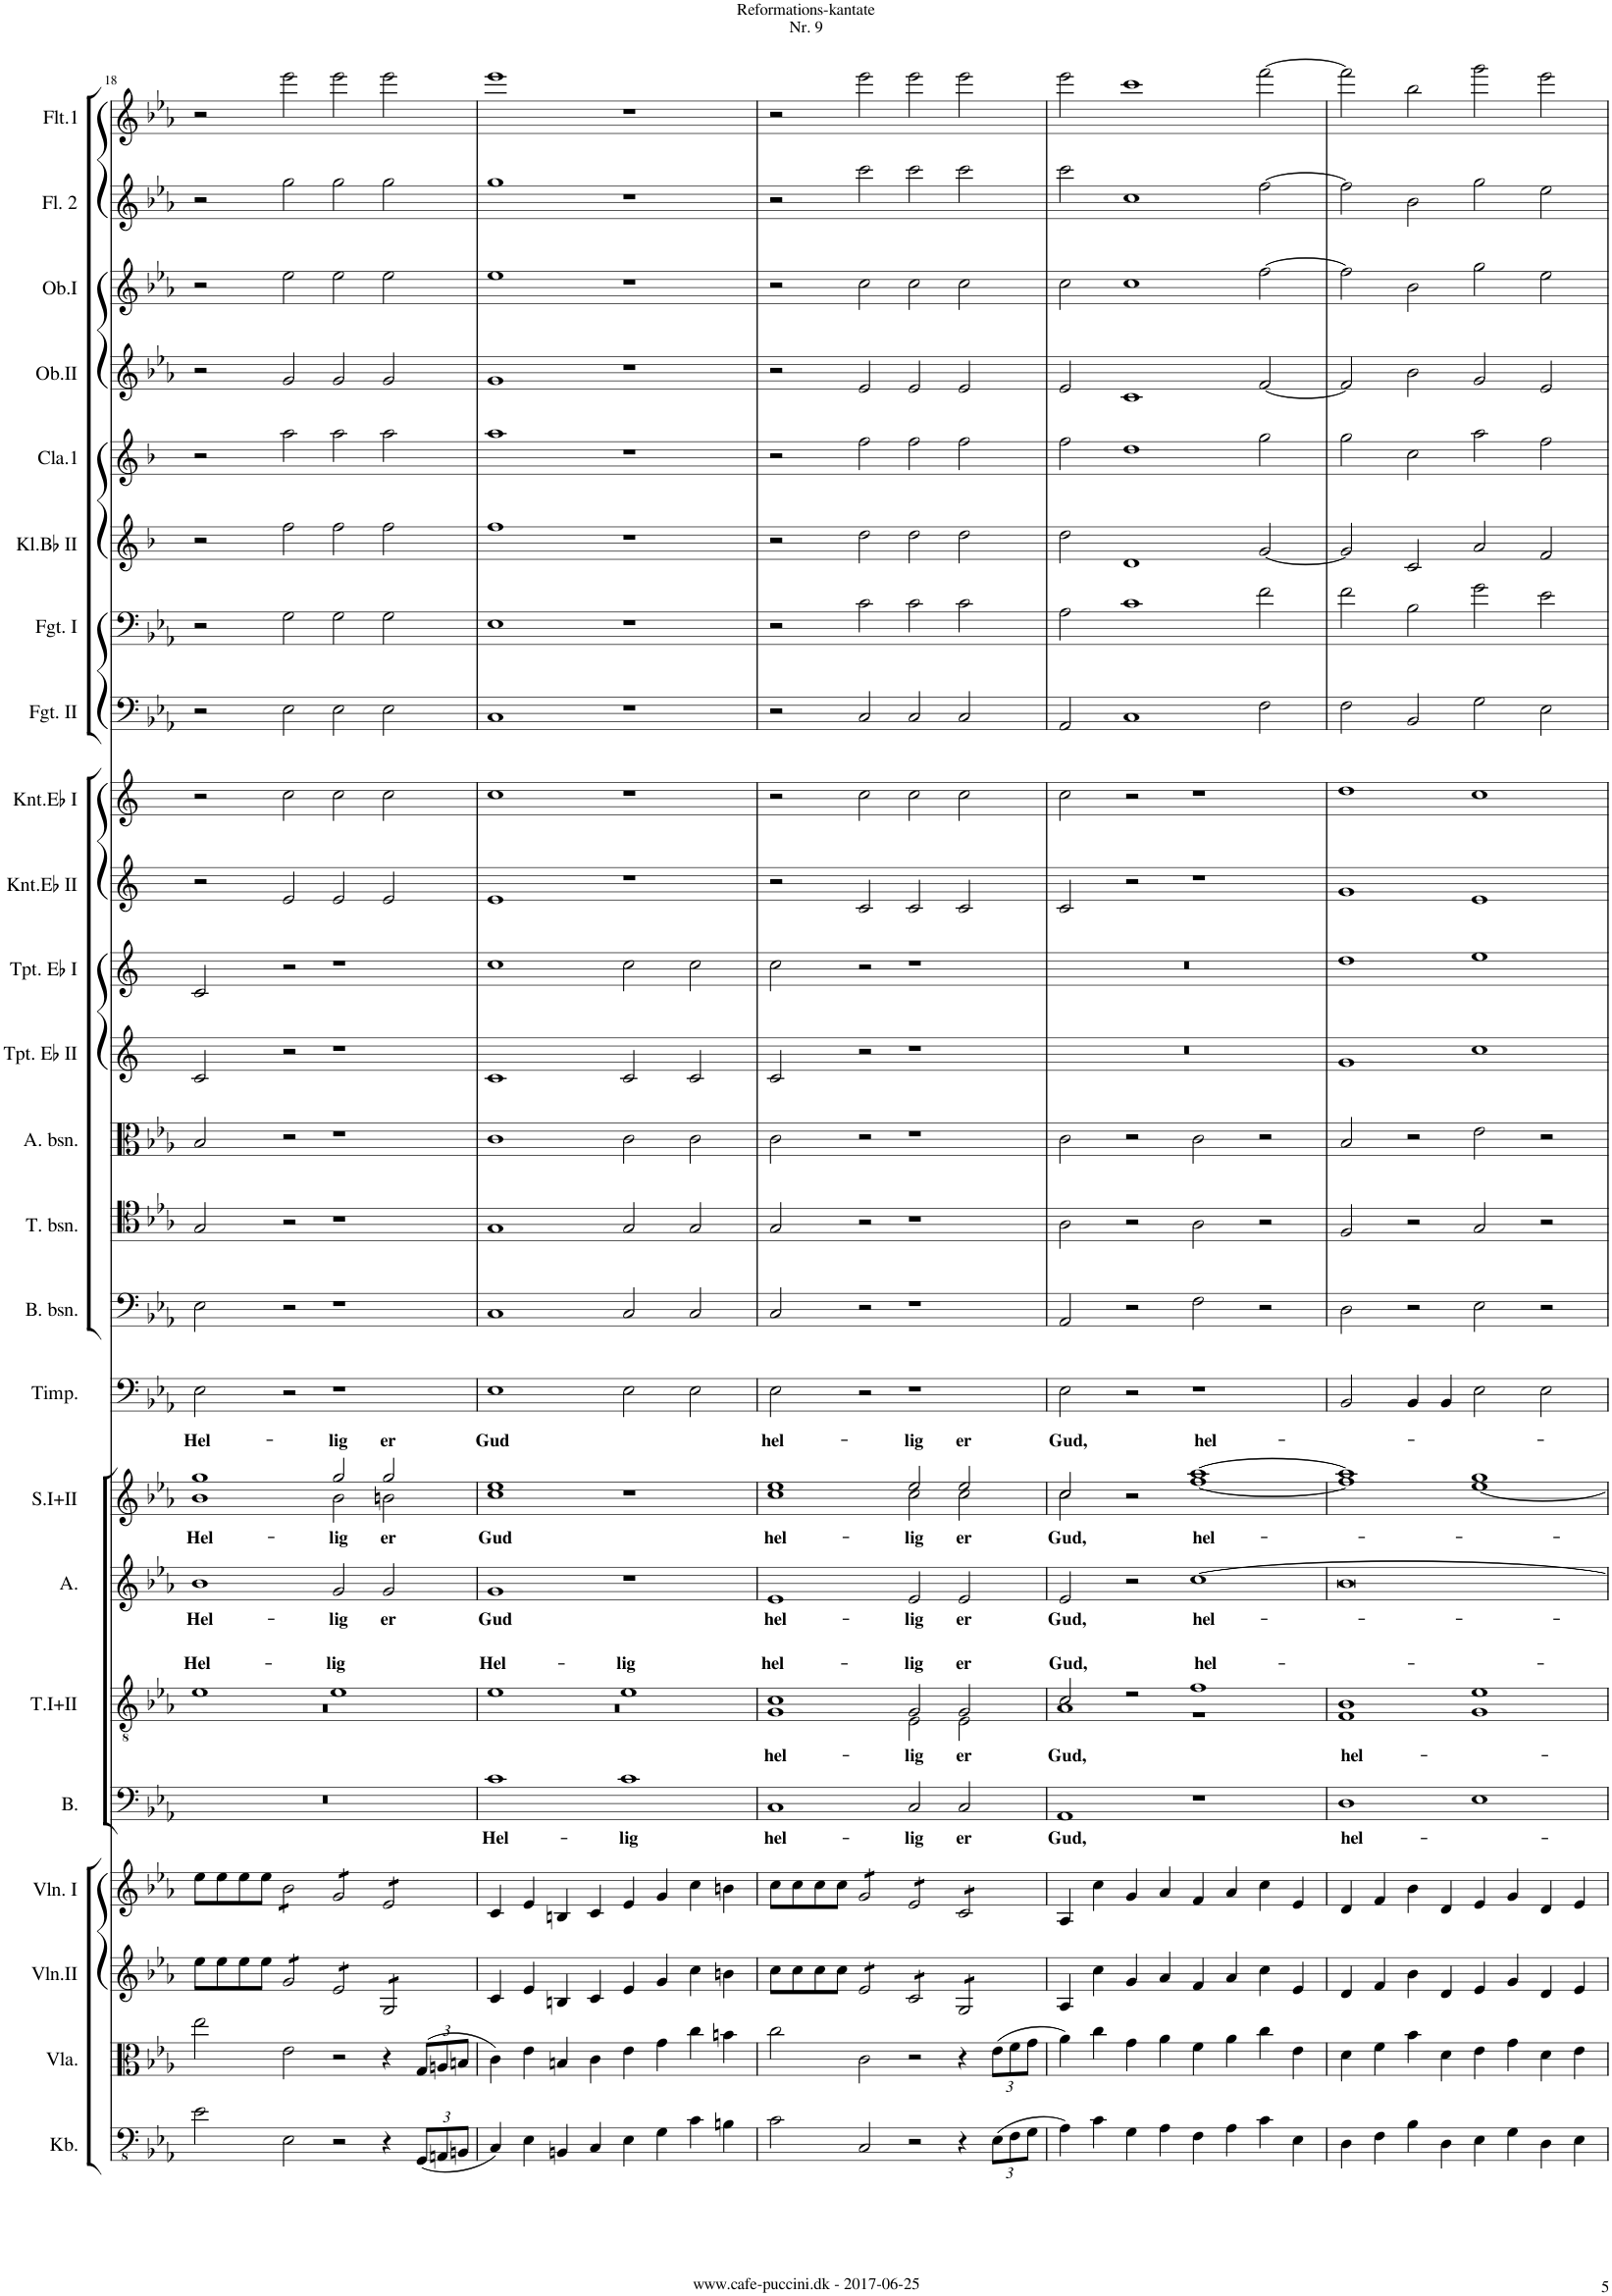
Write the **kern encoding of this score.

**kern	**kern	**kern	**kern	**kern	**text	**kern	**text	**kern	**text	**kern	**text	**kern	**kern	**kern	**kern	**kern	**kern	**kern	**kern	**kern	**kern	**kern	**kern	**kern	**kern	**kern	**kern
*part24	*part23	*part22	*part21	*part20	*part20	*part19	*part19	*part18	*part18	*part17	*part17	*part16	*part15	*part14	*part13	*part12	*part11	*part10	*part9	*part8	*part7	*part6	*part5	*part4	*part3	*part2	*part1
*staff24	*staff23	*staff22	*staff21	*staff20	*staff20	*staff19	*staff19	*staff18	*staff18	*staff17	*staff17	*staff16	*staff15	*staff14	*staff13	*staff12	*staff11	*staff10	*staff9	*staff8	*staff7	*staff6	*staff5	*staff4	*staff3	*staff2	*staff1
*I"Kontrabas	*I"Viola	*I"Violin II	*I"Violin I	*I"Bas	*	*I"Tenor I+II	*	*I"Alt	*	*I"Sopran I+II	*	*I"Timpani	*I"Basbasun	*I"Tenorbasun	*I"Altbasun	*I"Trompet i Eb II	*I"Trompet i Eb I	*I"Kornet i Eb II	*I"Kornet i Eb I	*I"Fagot II	*I"Fagot I	*I"Klarinet i Bb II	*I"Clarinetto 1 (Bb)	*I"Obo II	*I"Obo I	*I"Flauto 2	*I"Flauto 1
*I'Kb.	*I'Vla.	*I'Vln.II	*I'Vln. I	*I'B.	*	*I'T.I+II	*	*I'A.	*	*I'S.I+II	*	*I'Timp.	*I'B. bsn.	*I'T. bsn.	*I'A. bsn.	*I'Tpt. Eb II	*I'Tpt. Eb I	*I'Knt.Eb II	*I'Knt.Eb I	*I'Fgt. II	*I'Fgt. I	*I'Kl.Bb II	*I'Cla.1	*I'Ob.II	*I'Ob.I	*I'Fl. 2	*I'Flt.1
!!LO:PB:g=z
*clefFv4	*clefC3	*clefG2	*clefG2	*clefF4	*	*clefGv2	*	*clefG2	*	*clefG2	*	*clefF4	*clefF4	*clefC4	*clefC3	*clefG2	*clefG2	*clefG2	*clefG2	*clefF4	*clefF4	*clefG2	*clefG2	*clefG2	*clefG2	*clefG2	*clefG2
*Trd7c12	*	*	*	*	*	*	*	*	*	*	*	*	*	*	*	*Trd-2c-3	*Trd-2c-3	*Trd-2c-3	*Trd-2c-3	*	*	*Trd1c2	*Trd1c2	*	*	*	*
*k[b-e-a-]	*k[b-e-a-]	*k[b-e-a-]	*k[b-e-a-]	*k[b-e-a-]	*	*k[b-e-a-]	*	*k[b-e-a-]	*	*k[b-e-a-]	*	*k[b-e-a-]	*k[b-e-a-]	*k[b-e-a-]	*k[b-e-a-]	*k[]	*k[]	*k[]	*k[]	*k[b-e-a-]	*k[b-e-a-]	*k[b-]	*k[b-]	*k[b-e-a-]	*k[b-e-a-]	*k[b-e-a-]	*k[b-e-a-]
*M8/4	*M8/4	*M8/4	*M8/4	*M8/4	*	*M8/4	*	*M8/4	*	*M8/4	*	*M8/4	*M8/4	*M8/4	*M8/4	*M8/4	*M8/4	*M8/4	*M8/4	*M8/4	*M8/4	*M8/4	*M8/4	*M8/4	*M8/4	*M8/4	*M8/4
*met(c|)	*met(c|)	*met(c|)	*met(c|)	*met(c|)	*	*met(c|)	*	*met(c|)	*	*met(c|)	*	*met(c|)	*met(c|)	*met(c|)	*met(c|)	*met(c|)	*met(c|)	*met(c|)	*met(c|)	*met(c|)	*met(c|)	*met(c|)	*met(c|)	*met(c|)	*met(c|)	*met(c|)	*met(c|)
=18	=18	=18	=18	=18	=18	=18	=18	=18	=18	=18	=18	=18	=18	=18	=18	=18	=18	=18	=18	=18	=18	=18	=18	=18	=18	=18	=18
!	!	!	!	!	!	!	!LO:LY:a	!	!LO:LY:b	!	!LO:LY:a	!	!	!	!	!	!	!	!	!	!	!	!	!	!	!	!
*	*	*	*	*	*	*^	*	*	*	*^	*	*	*	*	*	*	*	*	*	*	*	*	*	*	*	*	*
!	!	!	!	!	!	!	!	!	!	!	!	!	!LO:LY:b	!	!	!	!	!	!	!	!	!	!	!	!	!	!	!	!
2E-\	2ee-\	8ee-\L	8ee-\L	0r	.	1e-	0r	Hel-	1b-	Hel-	1gg	1b-	Hel-	2E-\	2E-\	2G/	2B-/	2c/	2c/	2r	2r	2r	2r	2r	2r	2r	2r	2r	2r
.	.	8ee-\	8ee-\	.	.	.	.	.	.	.	.	.	.	.	.	.	.	.	.	.	.	.	.	.	.	.	.	.	.
.	.	8ee-\	8ee-\	.	.	.	.	.	.	.	.	.	.	.	.	.	.	.	.	.	.	.	.	.	.	.	.	.	.
.	.	8ee-\J	8ee-\J	.	.	.	.	.	.	.	.	.	.	.	.	.	.	.	.	.	.	.	.	.	.	.	.	.	.
*	*	*tremolo	*	*	*	*	*	*	*	*	*	*	*	*	*	*	*	*	*	*	*	*	*	*	*	*	*	*	*
*	*	*	*tremolo	*	*	*	*	*	*	*	*	*	*	*	*	*	*	*	*	*	*	*	*	*	*	*	*	*	*
2EE-\	2e-\	8g/L	8b-\L	.	.	.	.	.	.	.	.	.	.	2r	2r	2r	2r	2r	2r	2e/	2cc\	2E-\	2G\	2ff\	2aa\	2g/	2ee-\	2gg\	2eee-\
.	.	8g/	8b-\	.	.	.	.	.	.	.	.	.	.	.	.	.	.	.	.	.	.	.	.	.	.	.	.	.	.
.	.	8g/	8b-\	.	.	.	.	.	.	.	.	.	.	.	.	.	.	.	.	.	.	.	.	.	.	.	.	.	.
.	.	8g/J	8b-\J	.	.	.	.	.	.	.	.	.	.	.	.	.	.	.	.	.	.	.	.	.	.	.	.	.	.
!	!	!	!	!	!	!	!	!LO:LY:a	!	!LO:LY:b	!	!	!LO:LY:a	!	!	!	!	!	!	!	!	!	!	!	!	!	!	!	!
!	!	!	!	!	!	!	!	!	!	!	!	!	!LO:LY:b	!	!	!	!	!	!	!	!	!	!	!	!	!	!	!	!
2r	2r	8e-/L	8g/L	.	.	1e-	.	-lig	2g/	-lig	2gg/	2b-\	-lig	1r	1r	1r	1r	1r	1r	2e/	2cc\	2E-\	2G\	2ff\	2aa\	2g/	2ee-\	2gg\	2eee-\
.	.	8e-/	8g/	.	.	.	.	.	.	.	.	.	.	.	.	.	.	.	.	.	.	.	.	.	.	.	.	.	.
.	.	8e-/	8g/	.	.	.	.	.	.	.	.	.	.	.	.	.	.	.	.	.	.	.	.	.	.	.	.	.	.
.	.	8e-/J	8g/J	.	.	.	.	.	.	.	.	.	.	.	.	.	.	.	.	.	.	.	.	.	.	.	.	.	.
!	!	!	!	!	!	!	!	!	!	!LO:LY:b	!	!	!LO:LY:a	!	!	!	!	!	!	!	!	!	!	!	!	!	!	!	!
!	!	!	!	!	!	!	!	!	!	!	!	!	!LO:LY:b	!	!	!	!	!	!	!	!	!	!	!	!	!	!	!	!
4r	4r	8G/L	8e-/L	.	.	.	.	.	2g/	er	2gg/	2bn\	er	.	.	.	.	.	.	2e/	2cc\	2E-\	2G\	2ff\	2aa\	2g/	2ee-\	2gg\	2eee-\
.	.	8G/	8e-/	.	.	.	.	.	.	.	.	.	.	.	.	.	.	.	.	.	.	.	.	.	.	.	.	.	.
*Xbrackettup	*Xbrackettup	*	*	*	*	*	*	*	*	*	*	*	*	*	*	*	*	*	*	*	*	*	*	*	*	*	*	*	*
(12GGG/L	(12G/L	8G/	8e-/	.	.	.	.	.	.	.	.	.	.	.	.	.	.	.	.	.	.	.	.	.	.	.	.	.	.
12AAAn/	12An/	.	.	.	.	.	.	.	.	.	.	.	.	.	.	.	.	.	.	.	.	.	.	.	.	.	.	.	.
.	.	8G/J	8e-/J	.	.	.	.	.	.	.	.	.	.	.	.	.	.	.	.	.	.	.	.	.	.	.	.	.	.
*	*	*	*Xtremolo	*	*	*	*	*	*	*	*	*	*	*	*	*	*	*	*	*	*	*	*	*	*	*	*	*	*
*	*	*Xtremolo	*	*	*	*	*	*	*	*	*	*	*	*	*	*	*	*	*	*	*	*	*	*	*	*	*	*	*
12BBBn/J	12Bn/J	.	.	.	.	.	.	.	.	.	.	.	.	.	.	.	.	.	.	.	.	.	.	.	.	.	.	.	.
=19	=19	=19	=19	=19	=19	=19	=19	=19	=19	=19	=19	=19	=19	=19	=19	=19	=19	=19	=19	=19	=19	=19	=19	=19	=19	=19	=19	=19	=19
!	!	!	!	!	!LO:LY:b	!	!	!LO:LY:a	!	!LO:LY:b	!	!	!LO:LY:a	!	!	!	!	!	!	!	!	!	!	!	!	!	!	!	!
!	!	!	!	!	!	!	!	!	!	!	!	!	!LO:LY:b	!	!	!	!	!	!	!	!	!	!	!	!	!	!	!	!
4CC/)	4c\)	4c/	4c/	1c	Hel-	1e-	0r	Hel-	1g	Gud	1ee-	1cc	Gud	1E-	1C	1G	1c	1c	1cc	1e	1cc	1C	1E-	1ff	1aa	1g	1ee-	1gg	1eee-
4EE-\	4e-\	4e-/	4e-/	.	.	.	.	.	.	.	.	.	.	.	.	.	.	.	.	.	.	.	.	.	.	.	.	.	.
4BBBn/	4Bn/	4Bn/	4Bn/	.	.	.	.	.	.	.	.	.	.	.	.	.	.	.	.	.	.	.	.	.	.	.	.	.	.
4CC/	4c\	4c/	4c/	.	.	.	.	.	.	.	.	.	.	.	.	.	.	.	.	.	.	.	.	.	.	.	.	.	.
!	!	!	!	!	!LO:LY:b	!	!	!LO:LY:a	!	!	!	!	!	!	!	!	!	!	!	!	!	!	!	!	!	!	!	!	!
4EE-\	4e-\	4e-/	4e-/	1c	-lig	1e-	.	-lig	1r	.	1r	1ryy	.	2E-\	2C/	2G/	2c\	2c/	2cc\	1r	1r	1r	1r	1r	1r	1r	1r	1r	1r
4GG\	4g\	4g/	4g/	.	.	.	.	.	.	.	.	.	.	.	.	.	.	.	.	.	.	.	.	.	.	.	.	.	.
4C\	4cc\	4cc\	4cc\	.	.	.	.	.	.	.	.	.	.	2E-\	2C/	2G/	2c\	2c/	2cc\	.	.	.	.	.	.	.	.	.	.
4BBn\	4bn\	4bn\	4bn\	.	.	.	.	.	.	.	.	.	.	.	.	.	.	.	.	.	.	.	.	.	.	.	.	.	.
=20	=20	=20	=20	=20	=20	=20	=20	=20	=20	=20	=20	=20	=20	=20	=20	=20	=20	=20	=20	=20	=20	=20	=20	=20	=20	=20	=20	=20	=20
!	!	!	!	!	!LO:LY:b	!	!	!LO:LY:a	!	!	!	!	!	!	!	!	!	!	!	!	!	!	!	!	!	!	!	!	!
!	!	!	!	!	!	!	!	!LO:LY:b	!	!LO:LY:b	!	!	!LO:LY:a	!	!	!	!	!	!	!	!	!	!	!	!	!	!	!	!
!	!	!	!	!	!	!	!	!	!	!	!	!	!LO:LY:b	!	!	!	!	!	!	!	!	!	!	!	!	!	!	!	!
2C\	2cc\	8cc\L	8cc\L	1C	hel-	1c	1G	hel-	1e-	hel-	1ee-	1cc	hel-	2E-\	2C/	2G/	2c\	2c/	2cc\	2r	2r	2r	2r	2r	2r	2r	2r	2r	2r
.	.	8cc\	8cc\	.	.	.	.	.	.	.	.	.	.	.	.	.	.	.	.	.	.	.	.	.	.	.	.	.	.
.	.	8cc\	8cc\	.	.	.	.	.	.	.	.	.	.	.	.	.	.	.	.	.	.	.	.	.	.	.	.	.	.
.	.	8cc\J	8cc\J	.	.	.	.	.	.	.	.	.	.	.	.	.	.	.	.	.	.	.	.	.	.	.	.	.	.
*	*	*tremolo	*	*	*	*	*	*	*	*	*	*	*	*	*	*	*	*	*	*	*	*	*	*	*	*	*	*	*
*	*	*	*tremolo	*	*	*	*	*	*	*	*	*	*	*	*	*	*	*	*	*	*	*	*	*	*	*	*	*	*
2CC/	2c\	8e-/L	8g/L	.	.	.	.	.	.	.	.	.	.	2r	2r	2r	2r	2r	2r	2c/	2cc\	2C/	2c\	2dd\	2ff\	2e-/	2cc\	2ccc\	2eee-\
.	.	8e-/	8g/	.	.	.	.	.	.	.	.	.	.	.	.	.	.	.	.	.	.	.	.	.	.	.	.	.	.
.	.	8e-/	8g/	.	.	.	.	.	.	.	.	.	.	.	.	.	.	.	.	.	.	.	.	.	.	.	.	.	.
.	.	8e-/J	8g/J	.	.	.	.	.	.	.	.	.	.	.	.	.	.	.	.	.	.	.	.	.	.	.	.	.	.
!	!	!	!	!	!LO:LY:b	!	!	!LO:LY:a	!	!	!	!	!	!	!	!	!	!	!	!	!	!	!	!	!	!	!	!	!
!	!	!	!	!	!	!	!	!LO:LY:b	!	!LO:LY:b	!	!	!LO:LY:a	!	!	!	!	!	!	!	!	!	!	!	!	!	!	!	!
!	!	!	!	!	!	!	!	!	!	!	!	!	!LO:LY:b	!	!	!	!	!	!	!	!	!	!	!	!	!	!	!	!
2r	2r	8c/L	8e-/L	2C/	-lig	2G/	2E-\	-lig	2e-/	-lig	2ee-/	2cc\	-lig	1r	1r	1r	1r	1r	1r	2c/	2cc\	2C/	2c\	2dd\	2ff\	2e-/	2cc\	2ccc\	2eee-\
.	.	8c/	8e-/	.	.	.	.	.	.	.	.	.	.	.	.	.	.	.	.	.	.	.	.	.	.	.	.	.	.
.	.	8c/	8e-/	.	.	.	.	.	.	.	.	.	.	.	.	.	.	.	.	.	.	.	.	.	.	.	.	.	.
.	.	8c/J	8e-/J	.	.	.	.	.	.	.	.	.	.	.	.	.	.	.	.	.	.	.	.	.	.	.	.	.	.
!	!	!	!	!	!LO:LY:b	!	!	!LO:LY:a	!	!	!	!	!	!	!	!	!	!	!	!	!	!	!	!	!	!	!	!	!
!	!	!	!	!	!	!	!	!LO:LY:b	!	!LO:LY:b	!	!	!LO:LY:a	!	!	!	!	!	!	!	!	!	!	!	!	!	!	!	!
!	!	!	!	!	!	!	!	!	!	!	!	!	!LO:LY:b	!	!	!	!	!	!	!	!	!	!	!	!	!	!	!	!
4r	4r	8G/L	8c/L	2C/	er	2G/	2E-\	er	2e-/	er	2ee-/	2cc\	er	.	.	.	.	.	.	2c/	2cc\	2C/	2c\	2dd\	2ff\	2e-/	2cc\	2ccc\	2eee-\
.	.	8G/	8c/	.	.	.	.	.	.	.	.	.	.	.	.	.	.	.	.	.	.	.	.	.	.	.	.	.	.
(12EE-\L	(12e-\L	8G/	8c/	.	.	.	.	.	.	.	.	.	.	.	.	.	.	.	.	.	.	.	.	.	.	.	.	.	.
12FF\	12f\	.	.	.	.	.	.	.	.	.	.	.	.	.	.	.	.	.	.	.	.	.	.	.	.	.	.	.	.
.	.	8G/J	8c/J	.	.	.	.	.	.	.	.	.	.	.	.	.	.	.	.	.	.	.	.	.	.	.	.	.	.
*	*	*	*Xtremolo	*	*	*	*	*	*	*	*	*	*	*	*	*	*	*	*	*	*	*	*	*	*	*	*	*	*
*	*	*Xtremolo	*	*	*	*	*	*	*	*	*	*	*	*	*	*	*	*	*	*	*	*	*	*	*	*	*	*	*
12GG\J	12g\J	.	.	.	.	.	.	.	.	.	.	.	.	.	.	.	.	.	.	.	.	.	.	.	.	.	.	.	.
=21	=21	=21	=21	=21	=21	=21	=21	=21	=21	=21	=21	=21	=21	=21	=21	=21	=21	=21	=21	=21	=21	=21	=21	=21	=21	=21	=21	=21	=21
!	!	!	!	!	!LO:LY:b	!	!	!LO:LY:a	!	!	!	!	!	!	!	!	!	!	!	!	!	!	!	!	!	!	!	!	!
!	!	!	!	!	!	!	!	!LO:LY:b	!	!LO:LY:b	!	!	!LO:LY:a	!	!	!	!	!	!	!	!	!	!	!	!	!	!	!	!
!	!	!	!	!	!	!	!	!	!	!	!	!	!LO:LY:b	!	!	!	!	!	!	!	!	!	!	!	!	!	!	!	!
4AA-\)	4a-\)	4A-/	4A-/	1AA-	Gud,	2c/	1A-	Gud,	2e-/	Gud,	2cc/	2cc\	Gud,	2E-\	2AA-/	2A-\	2c\	0r	0r	2c/	2cc\	2AA-/	2A-\	2dd\	2ff\	2e-/	2cc\	2ccc\	2eee-\
4C\	4cc\	4cc\	4cc\	.	.	.	.	.	.	.	.	.	.	.	.	.	.	.	.	.	.	.	.	.	.	.	.	.	.
4GG\	4g\	4g/	4g/	.	.	2r	.	.	2r	.	2r	2ryy	.	2r	2r	2r	2r	.	.	2r	2r	1C	1c	1d	1dd	1c	1cc	1cc	1ccc
4AA-\	4a-\	4a-/	4a-/	.	.	.	.	.	.	.	.	.	.	.	.	.	.	.	.	.	.	.	.	.	.	.	.	.	.
!	!	!	!	!	!	!	!	!LO:LY:a	!	!LO:LY:b	!	!	!LO:LY:a	!	!	!	!	!	!	!	!	!	!	!	!	!	!	!	!
!	!	!	!	!	!	!	!	!	!	!	!	!	!LO:LY:b	!	!	!	!	!	!	!	!	!	!	!	!	!	!	!	!
4FF\	4f\	4f/	4f/	1r	.	1f	1r	hel-	[1cc	hel-	[1aa-	[1ff	hel-	1r	2F\	2A-\	2c\	.	.	1r	1r	.	.	.	.	.	.	.	.
4AA-\	4a-\	4a-/	4a-/	.	.	.	.	.	.	.	.	.	.	.	.	.	.	.	.	.	.	.	.	.	.	.	.	.	.
4C\	4cc\	4cc\	4cc\	.	.	.	.	.	.	.	.	.	.	.	2r	2r	2r	.	.	.	.	2F\	2f\	[2g/	2gg\	[2f/	[2ff\	[2ff\	[2fff\
4EE-\	4e-\	4e-/	4e-/	.	.	.	.	.	.	.	.	.	.	.	.	.	.	.	.	.	.	.	.	.	.	.	.	.	.
=22	=22	=22	=22	=22	=22	=22	=22	=22	=22	=22	=22	=22	=22	=22	=22	=22	=22	=22	=22	=22	=22	=22	=22	=22	=22	=22	=22	=22	=22
!	!	!	!	!	!LO:LY:b	!	!	!LO:LY:b	!	!	!	!	!	!	!	!	!	!	!	!	!	!	!	!	!	!	!	!	!
4DD\	4d\	4d/	4d/	1D	hel-	1B-	1F	hel-	0b-	.	1aa-]	1ff]	.	2BB-/	2D\	2F/	2B-/	1g	1dd	1g	1dd	2F\	2f\	2g/]	2gg\	2f/]	2ff\]	2ff\]	2fff\]
4FF\	4f\	4f/	4f/	.	.	.	.	.	.	.	.	.	.	.	.	.	.	.	.	.	.	.	.	.	.	.	.	.	.
4BB-\	4b-\	4b-\	4b-\	.	.	.	.	.	.	.	.	.	.	4BB-/	2r	2r	2r	.	.	.	.	2BB-/	2B-\	2c/	2cc\	2b-\	2b-\	2b-\	2bb-\
4DD\	4d\	4d/	4d/	.	.	.	.	.	.	.	.	.	.	4BB-/	.	.	.	.	.	.	.	.	.	.	.	.	.	.	.
4EE-\	4e-\	4e-/	4e-/	1E-	.	1e-	1G	.	.	.	1gg	[1ee-	.	2E-\	2E-\	2G/	2e-\	1cc	1ee	1e	1cc	2G\	2g\	2a/	2aa\	2g/	2gg\	2gg\	2ggg\
4GG\	4g\	4g/	4g/	.	.	.	.	.	.	.	.	.	.	.	.	.	.	.	.	.	.	.	.	.	.	.	.	.	.
4DD\	4d\	4d/	4d/	.	.	.	.	.	.	.	.	.	.	2E-\	2r	2r	2r	.	.	.	.	2E-\	2e-\	2f/	2ff\	2e-/	2ee-\	2ee-\	2eee-\
4EE-\	4e-\	4e-/	4e-/	.	.	.	.	.	.	.	.	.	.	.	.	.	.	.	.	.	.	.	.	.	.	.	.	.	.
*	*	*	*	*	*	*v	*v	*	*	*	*v	*v	*	*	*	*	*	*	*	*	*	*	*	*	*	*	*	*	*
=	=	=	=	=	=	=	=	=	=	=	=	=	=	=	=	=	=	=	=	=	=	=	=	=	=	=	=
*-	*-	*-	*-	*-	*-	*-	*-	*-	*-	*-	*-	*-	*-	*-	*-	*-	*-	*-	*-	*-	*-	*-	*-	*-	*-	*-	*-
